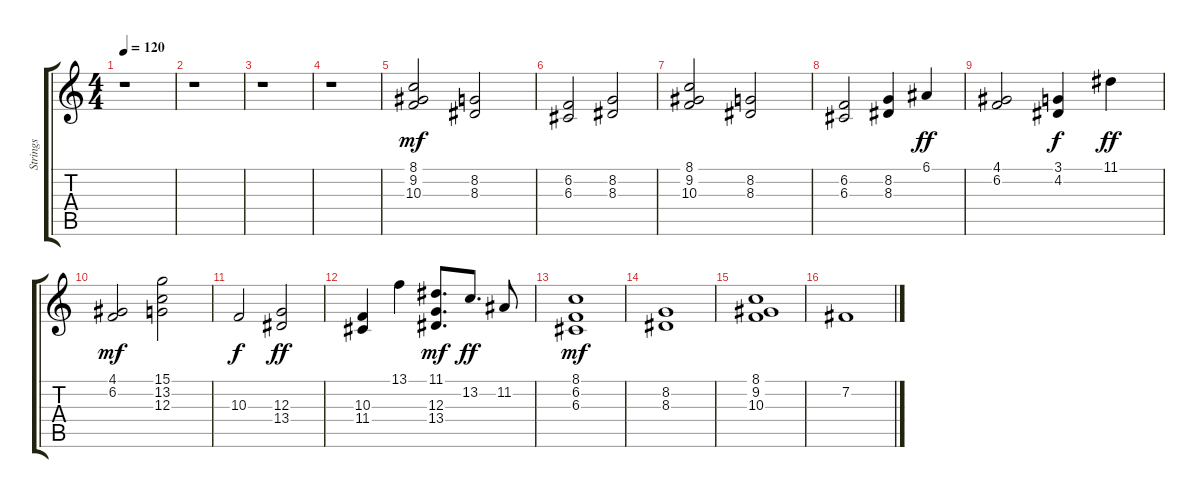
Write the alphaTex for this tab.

\track ("Strings                             " "Strings   ") {instrument viola}
\staff {score tabs}
\tuning (E4 B3 G3 D3 A2 E2) {hide}
\ts (4 4)
\tempo 120
\clef g2
\ks c
r.1{dy mf} |
r.1 |
r.1 |
r.1 |
(8.1 9.2 10.3).2 (8.2 8.3).2 |
(6.2 6.3).2 (8.2 8.3).2 |
(8.1 9.2 10.3).2 (8.2 8.3).2 |
(6.2 6.3).2 (8.2 8.3).4 6.1.4{dy ff} |
(4.1 6.2).2 (3.1 4.2).4{dy f} 11.1.4{dy ff} |
(4.1 6.2).2{dy mf} (15.1 13.2 12.3).2 |
10.3.2{dy f} (12.3 13.4).2{dy ff} |
(10.3 11.4).4 13.1.4 (11.1 12.3 13.4).8{d dy mf} 13.2.8{d dy ff} 11.2.8 |
(8.1 6.2 6.3).1{dy mf} |
(8.2 8.3).1 |
(8.1 9.2 10.3).1 |
7.2.1
